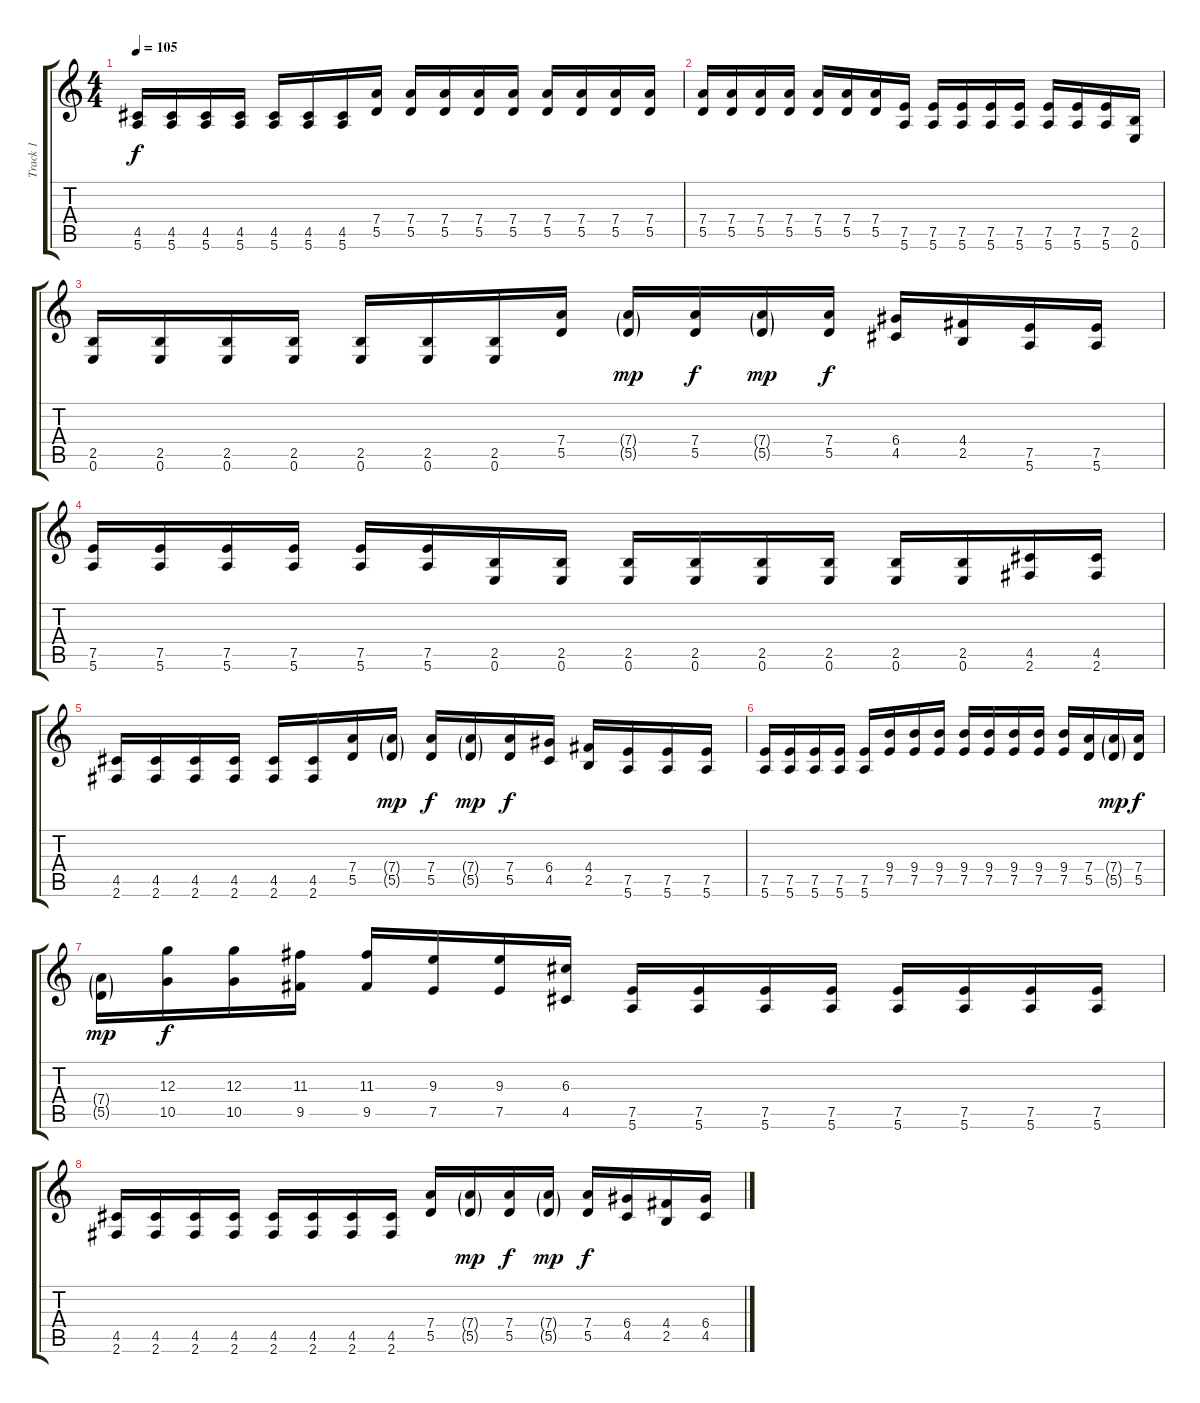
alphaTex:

\track ("Track 1" "Track 1") {instrument acousticguitarnylon}
\staff {score tabs}
\tuning (E4 B3 G3 D3 A2 E2) {hide}
\ts (4 4)
\tempo 105
\clef g2
\ks c
(4.5 5.6).16{dy f} (4.5 5.6).16 (4.5 5.6).16 (4.5 5.6).16 (4.5 5.6).16 (4.5 5.6).16 (4.5 5.6).16 (7.4 5.5).16 (7.4 5.5).16 (7.4 5.5).16 (7.4 5.5).16 (7.4 5.5).16 (7.4 5.5).16 (7.4 5.5).16 (7.4 5.5).16 (7.4 5.5).16 |
(7.4 5.5).16 (7.4 5.5).16 (7.4 5.5).16 (7.4 5.5).16 (7.4 5.5).16 (7.4 5.5).16 (7.4 5.5).16 (7.5 5.6).16 (7.5 5.6).16 (7.5 5.6).16 (7.5 5.6).16 (7.5 5.6).16 (7.5 5.6).16 (7.5 5.6).16 (7.5 5.6).16 (2.5 0.6).16 |
(2.5 0.6).16 (2.5 0.6).16 (2.5 0.6).16 (2.5 0.6).16 (2.5 0.6).16 (2.5 0.6).16 (2.5 0.6).16 (7.4 5.5).16 (7.4{g} 5.5{g}).16{dy mp} (7.4 5.5).16{dy f} (7.4{g} 5.5{g}).16{dy mp} (7.4 5.5).16{dy f} (6.4 4.5).16 (4.4 2.5).16 (7.5 5.6).16 (7.5 5.6).16 |
(7.5 5.6).16 (7.5 5.6).16 (7.5 5.6).16 (7.5 5.6).16 (7.5 5.6).16 (7.5 5.6).16 (2.5 0.6).16 (2.5 0.6).16 (2.5 0.6).16 (2.5 0.6).16 (2.5 0.6).16 (2.5 0.6).16 (2.5 0.6).16 (2.5 0.6).16 (4.5 2.6).16 (4.5 2.6).16 |
(4.5 2.6).16 (4.5 2.6).16 (4.5 2.6).16 (4.5 2.6).16 (4.5 2.6).16 (4.5 2.6).16 (7.4 5.5).16 (7.4{g} 5.5{g}).16{dy mp} (7.4 5.5).16{dy f} (7.4{g} 5.5{g}).16{dy mp} (7.4 5.5).16{dy f} (6.4 4.5).16 (4.4 2.5).16 (7.5 5.6).16 (7.5 5.6).16 (7.5 5.6).16 |
(7.5 5.6).16 (7.5 5.6).16 (7.5 5.6).16 (7.5 5.6).16 (7.5 5.6).16 (9.4 7.5).16 (9.4 7.5).16 (9.4 7.5).16 (9.4 7.5).16 (9.4 7.5).16 (9.4 7.5).16 (9.4 7.5).16 (9.4 7.5).16 (7.4 5.5).16 (7.4{g} 5.5{g}).16{dy mp} (7.4 5.5).16{dy f} |
(7.4{g} 5.5{g}).16{dy mp} (12.3 10.5).16{dy f} (12.3 10.5).16 (11.3 9.5).16 (11.3 9.5).16 (9.3 7.5).16 (9.3 7.5).16 (6.3 4.5).16 (7.5 5.6).16 (7.5 5.6).16 (7.5 5.6).16 (7.5 5.6).16 (7.5 5.6).16 (7.5 5.6).16 (7.5 5.6).16 (7.5 5.6).16 |
(4.5 2.6).16 (4.5 2.6).16 (4.5 2.6).16 (4.5 2.6).16 (4.5 2.6).16 (4.5 2.6).16 (4.5 2.6).16 (4.5 2.6).16 (7.4 5.5).16 (7.4{g} 5.5{g}).16{dy mp} (7.4 5.5).16{dy f} (7.4{g} 5.5{g}).16{dy mp} (7.4 5.5).16{dy f} (6.4 4.5).16 (4.4 2.5).16 (6.4 4.5).16
